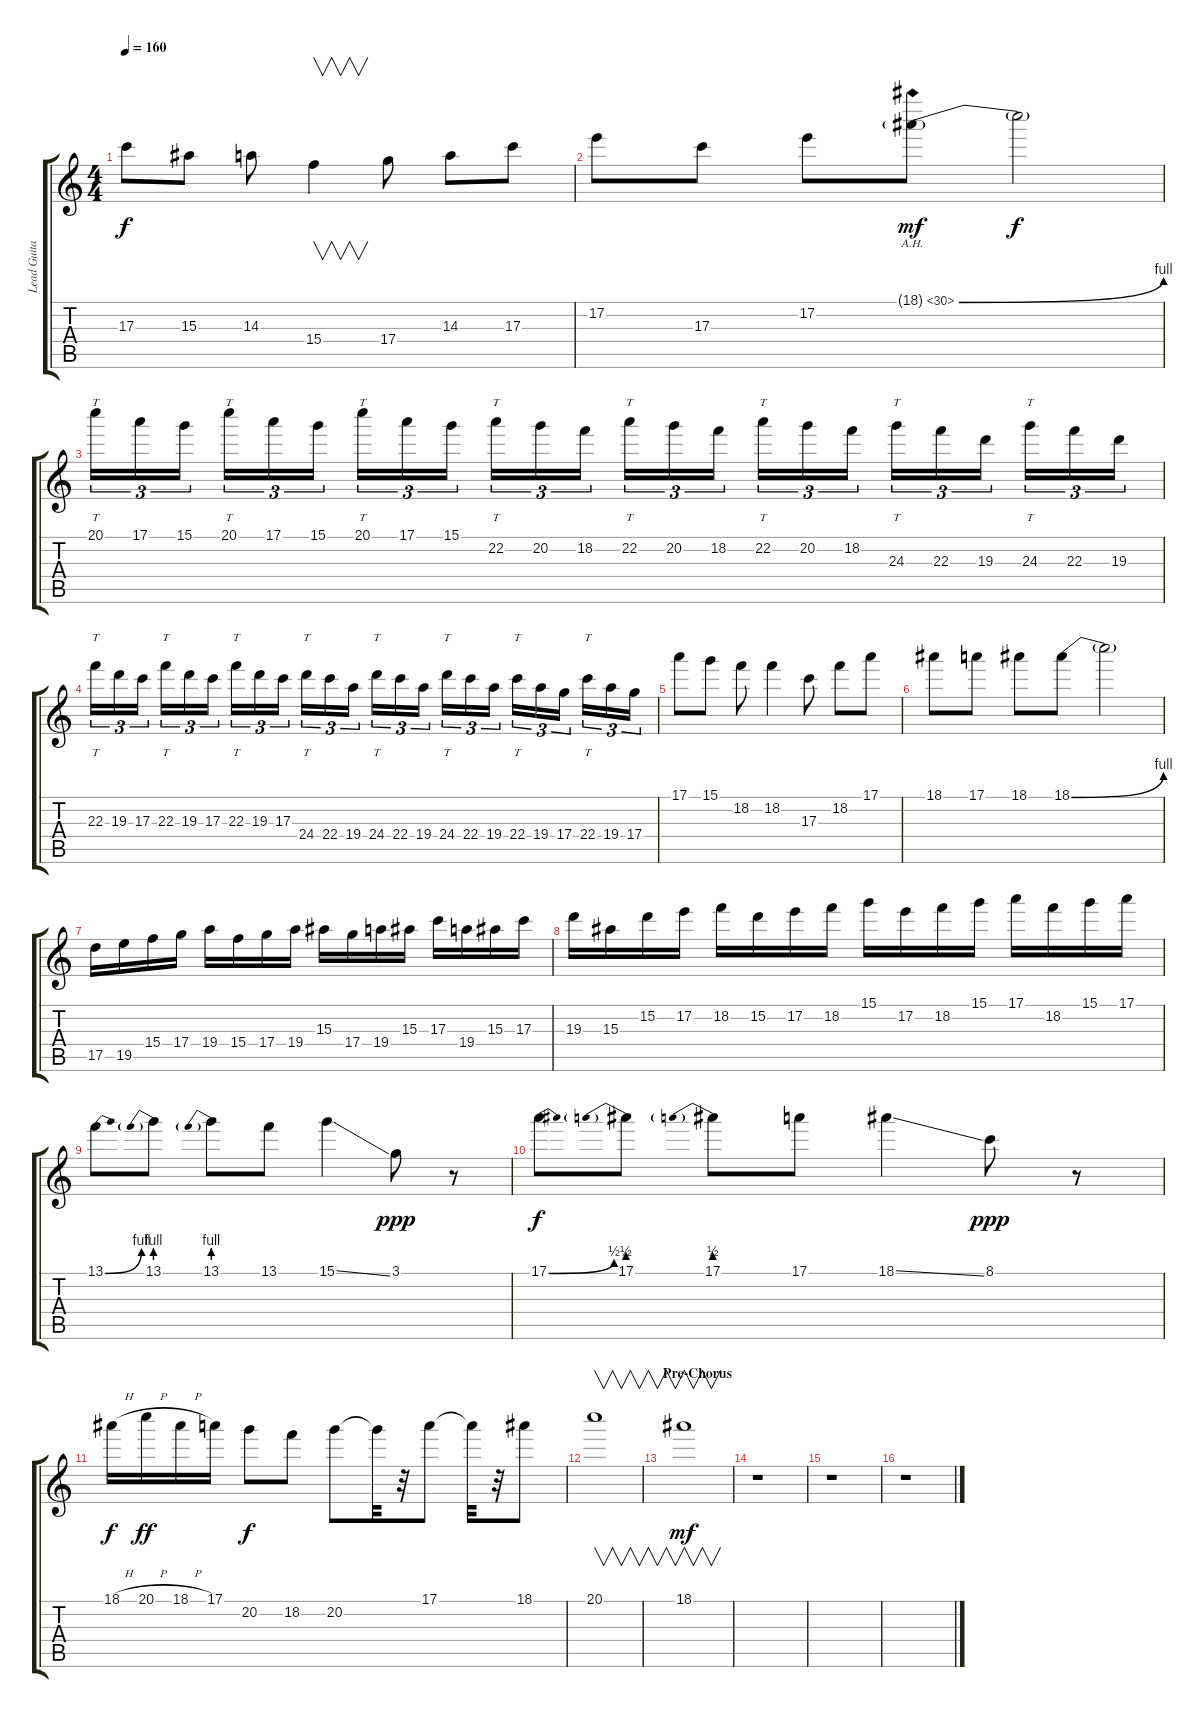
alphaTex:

\track ("Lead Guitar 1" "Lead Guita") {instrument distortionguitar}
\staff {score tabs}
\tuning (E4 B3 G3 D3 A2 E2) {hide}
\ts (4 4)
\tempo 160
\clef g2
\ks c
17.3.8{dy f} 15.3.8 14.3.8 15.4.4{v} 17.4.8 14.3.8 17.3.8 |
17.2.8 17.3.8 17.2.8 18.1{be (bend 0 0 60 4) ah 12 g}.8{dy mf} 18.1{t}.2{dy f} |
20.1.16{tt tu (3 2)} 17.1.16{tu (3 2)} 15.1.16{tu (3 2)} 20.1.16{tt tu (3 2)} 17.1.16{tu (3 2)} 15.1.16{tu (3 2)} 20.1.16{tt tu (3 2)} 17.1.16{tu (3 2)} 15.1.16{tu (3 2)} 22.2.16{tt tu (3 2)} 20.2.16{tu (3 2)} 18.2.16{tu (3 2)} 22.2.16{tt tu (3 2)} 20.2.16{tu (3 2)} 18.2.16{tu (3 2)} 22.2.16{tt tu (3 2)} 20.2.16{tu (3 2)} 18.2.16{tu (3 2)} 24.3.16{tt tu (3 2)} 22.3.16{tu (3 2)} 19.3.16{tu (3 2)} 24.3.16{tt tu (3 2)} 22.3.16{tu (3 2)} 19.3.16{tu (3 2)} |
22.3.16{tt tu (3 2)} 19.3.16{tu (3 2)} 17.3.16{tu (3 2)} 22.3.16{tt tu (3 2)} 19.3.16{tu (3 2)} 17.3.16{tu (3 2)} 22.3.16{tt tu (3 2)} 19.3.16{tu (3 2)} 17.3.16{tu (3 2)} 24.4.16{tt tu (3 2)} 22.4.16{tu (3 2)} 19.4.16{tu (3 2)} 24.4.16{tt tu (3 2)} 22.4.16{tu (3 2)} 19.4.16{tu (3 2)} 24.4.16{tt tu (3 2)} 22.4.16{tu (3 2)} 19.4.16{tu (3 2)} 22.4.16{tt tu (3 2)} 19.4.16{tu (3 2)} 17.4.16{tu (3 2)} 22.4.16{tt tu (3 2)} 19.4.16{tu (3 2)} 17.4.16{tu (3 2)} |
17.1.8 15.1.8 18.2.8 18.2.4 17.3.8 18.2.8 17.1.8 |
18.1.8 17.1.8 18.1.8 18.1{be (bend 0 0 60 4)}.8 18.1{t}.2 |
17.5.16 19.5.16 15.4.16 17.4.16 19.4.16 15.4.16 17.4.16 19.4.16 15.3.16 17.4.16 19.4.16 15.3.16 17.3.16 19.4.16 15.3.16 17.3.16 |
19.3.16 15.3.16 15.2.16 17.2.16 18.2.16 15.2.16 17.2.16 18.2.16 15.1.16 17.2.16 18.2.16 15.1.16 17.1.16 18.2.16 15.1.16 17.1.16 |
13.1{be (bend 0 0 60 4)}.8 13.1{be (prebend 0 4 60 4)}.8 13.1{be (prebend 0 4 60 4)}.8 13.1.8 15.1{ss}.4 3.1.8{dy ppp} r.8 |
17.1{be (bend 0 0 60 2)}.8{dy f} 17.1{be (prebend 0 2 60 2)}.8 17.1{be (prebend 0 2 60 2)}.8 17.1.8 18.1{ss}.4 8.1.8{dy ppp} r.8 |
18.1{h}.16{dy f} 20.1{h}.16{dy ff} 18.1{h}.16 17.1.16 20.2.8{dy f} 18.2.8 20.2.8 20.2{t}.32 r.32 17.1.8 17.1{t}.32 r.32 18.1.8 |
20.1.1{v} |
\section ("" "Pre-Chorus")
18.1.1{v dy mf} |
r.1 |
r.1 |
r.1
